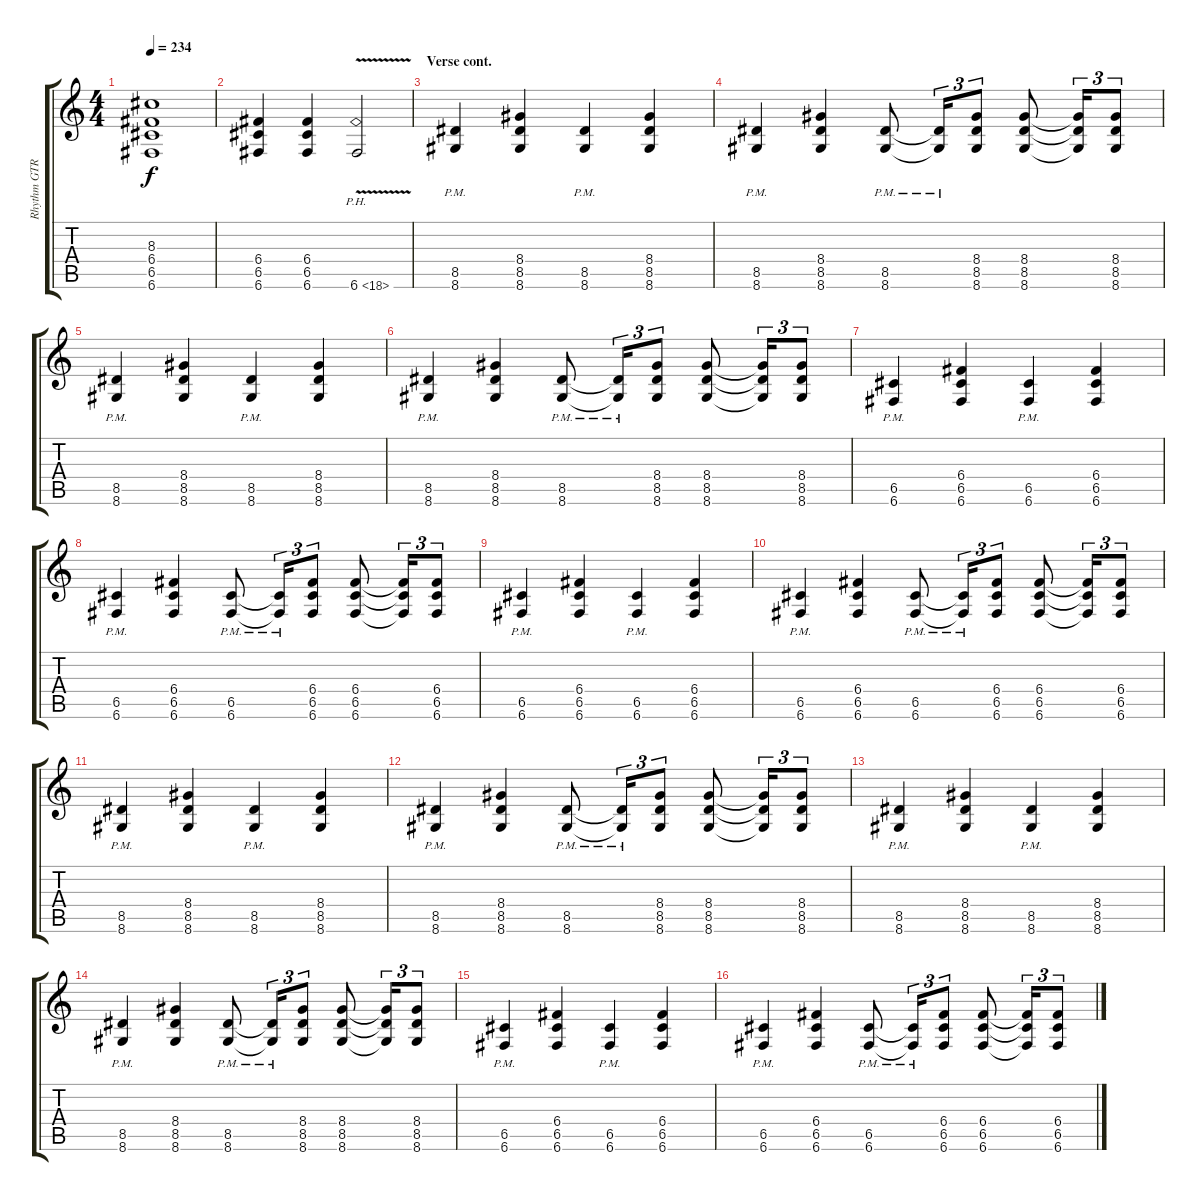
\track ("Rhythm GTR 1" "Rhythm GTR") {instrument overdrivenguitar}
\staff {score tabs}
\tuning (D4 A3 F3 C3 G2 C2) {hide}
\ts (4 4)
\tempo 234
\clef g2
\ks aminor
(8.3{t} 6.4{t} 6.5{t} 6.6{t}).1{dy f} |
(6.4 6.5 6.6).4 (6.4 6.5 6.6).4 6.6{ph 12 v}.2 |
\section ("" "Verse cont.")
(8.5{pm} 8.6{pm}).4 (8.4 8.5 8.6).4 (8.5{pm} 8.6{pm}).4 (8.4 8.5 8.6).4 |
(8.5{pm} 8.6{pm}).4 (8.4 8.5 8.6).4 (8.5{pm} 8.6{pm}).8 (8.5{pm t} 8.6{pm t}).16{tu (3 2)} (8.4 8.5 8.6).8{tu (3 2)} (8.4 8.5 8.6).8 (8.4{t} 8.5{t} 8.6{t}).16{tu (3 2)} (8.4 8.5 8.6).8{tu (3 2)} |
(8.5{pm} 8.6{pm}).4 (8.4 8.5 8.6).4 (8.5{pm} 8.6{pm}).4 (8.4 8.5 8.6).4 |
(8.5{pm} 8.6{pm}).4 (8.4 8.5 8.6).4 (8.5{pm} 8.6{pm}).8 (8.5{pm t} 8.6{pm t}).16{tu (3 2)} (8.4 8.5 8.6).8{tu (3 2)} (8.4 8.5 8.6).8 (8.4{t} 8.5{t} 8.6{t}).16{tu (3 2)} (8.4 8.5 8.6).8{tu (3 2)} |
(6.5{pm} 6.6{pm}).4 (6.4 6.5 6.6).4 (6.5{pm} 6.6{pm}).4 (6.4 6.5 6.6).4 |
(6.5{pm} 6.6{pm}).4 (6.4 6.5 6.6).4 (6.5{pm} 6.6{pm}).8 (6.5{pm t} 6.6{pm t}).16{tu (3 2)} (6.4 6.5 6.6).8{tu (3 2)} (6.4 6.5 6.6).8 (6.4{t} 6.5{t} 6.6{t}).16{tu (3 2)} (6.4 6.5 6.6).8{tu (3 2)} |
(6.5{pm} 6.6{pm}).4 (6.4 6.5 6.6).4 (6.5{pm} 6.6{pm}).4 (6.4 6.5 6.6).4 |
(6.5{pm} 6.6{pm}).4 (6.4 6.5 6.6).4 (6.5{pm} 6.6{pm}).8 (6.5{pm t} 6.6{pm t}).16{tu (3 2)} (6.4 6.5 6.6).8{tu (3 2)} (6.4 6.5 6.6).8 (6.4{t} 6.5{t} 6.6{t}).16{tu (3 2)} (6.4 6.5 6.6).8{tu (3 2)} |
(8.5{pm} 8.6{pm}).4 (8.4 8.5 8.6).4 (8.5{pm} 8.6{pm}).4 (8.4 8.5 8.6).4 |
(8.5{pm} 8.6{pm}).4 (8.4 8.5 8.6).4 (8.5{pm} 8.6{pm}).8 (8.5{pm t} 8.6{pm t}).16{tu (3 2)} (8.4 8.5 8.6).8{tu (3 2)} (8.4 8.5 8.6).8 (8.4{t} 8.5{t} 8.6{t}).16{tu (3 2)} (8.4 8.5 8.6).8{tu (3 2)} |
(8.5{pm} 8.6{pm}).4 (8.4 8.5 8.6).4 (8.5{pm} 8.6{pm}).4 (8.4 8.5 8.6).4 |
(8.5{pm} 8.6{pm}).4 (8.4 8.5 8.6).4 (8.5{pm} 8.6{pm}).8 (8.5{pm t} 8.6{pm t}).16{tu (3 2)} (8.4 8.5 8.6).8{tu (3 2)} (8.4 8.5 8.6).8 (8.4{t} 8.5{t} 8.6{t}).16{tu (3 2)} (8.4 8.5 8.6).8{tu (3 2)} |
(6.5{pm} 6.6{pm}).4 (6.4 6.5 6.6).4 (6.5{pm} 6.6{pm}).4 (6.4 6.5 6.6).4 |
(6.5{pm} 6.6{pm}).4 (6.4 6.5 6.6).4 (6.5{pm} 6.6{pm}).8 (6.5{pm t} 6.6{pm t}).16{tu (3 2)} (6.4 6.5 6.6).8{tu (3 2)} (6.4 6.5 6.6).8 (6.4{t} 6.5{t} 6.6{t}).16{tu (3 2)} (6.4 6.5 6.6).8{tu (3 2)}
